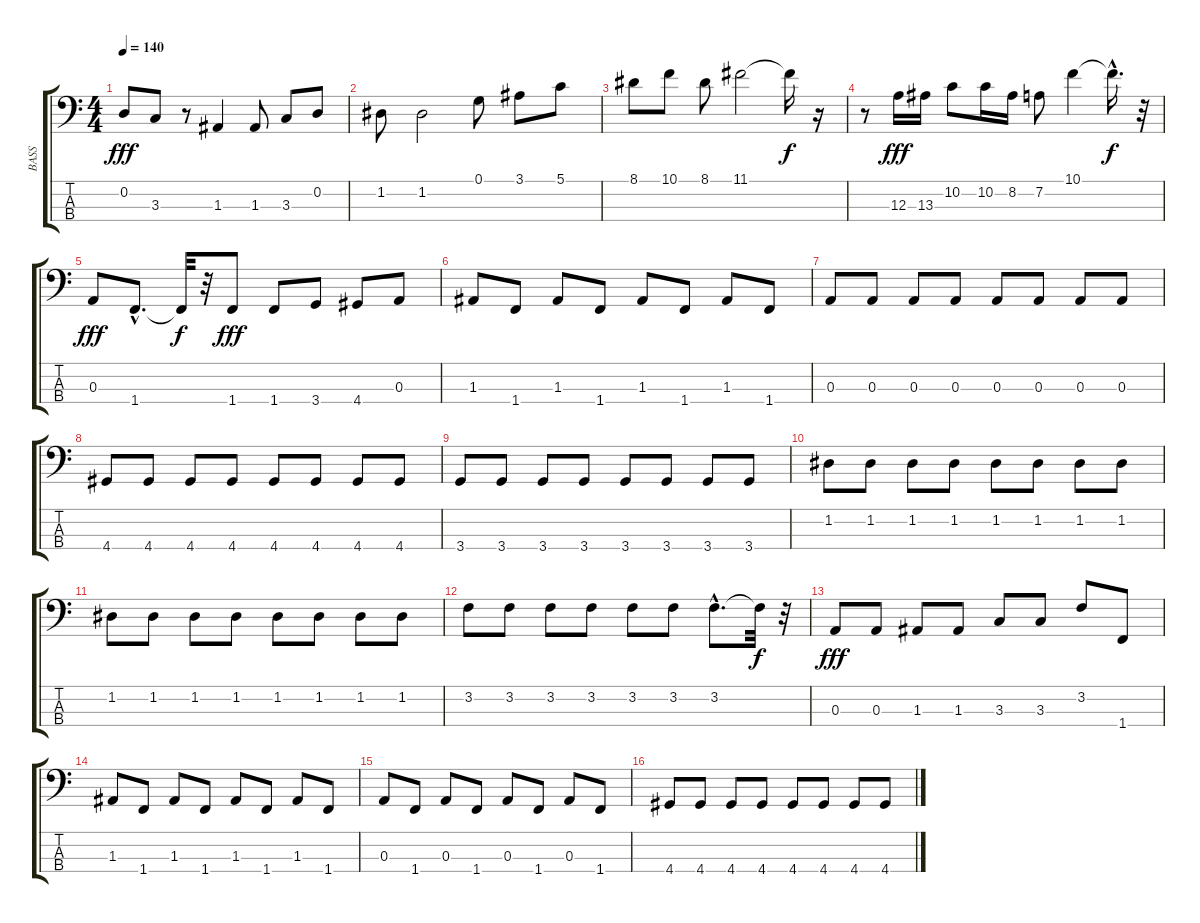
\track ("BASS" "BASS") {instrument electricbassfinger}
\staff {score tabs}
\tuning (G2 D2 A1 E1) {hide}
\ts (4 4)
\tempo 140
\clef f4
\ks c
0.2.8{dy fff} 3.3.8 r.8 1.3.4 1.3.8 3.3.8 0.2.8 |
1.2.8 1.2.2 0.1.8 3.1.8 5.1.8 |
8.1.8 10.1.8 8.1.8 11.1.2 11.1{t}.16{dy f} r.16 |
r.8 12.3.16{dy fff} 13.3.16 10.2.8 10.2.16 8.2.16 7.2.8 10.1.4 10.1{hac t}.16{d dy f} r.32 |
0.3.8{dy fff} 1.4{hac}.8{d} 1.4{t}.32{dy f} r.32 1.4.8{dy fff} 1.4.8 3.4.8 4.4.8 0.3.8 |
1.3.8 1.4.8 1.3.8 1.4.8 1.3.8 1.4.8 1.3.8 1.4.8 |
0.3.8 0.3.8 0.3.8 0.3.8 0.3.8 0.3.8 0.3.8 0.3.8 |
4.4.8 4.4.8 4.4.8 4.4.8 4.4.8 4.4.8 4.4.8 4.4.8 |
3.4.8 3.4.8 3.4.8 3.4.8 3.4.8 3.4.8 3.4.8 3.4.8 |
1.2.8 1.2.8 1.2.8 1.2.8 1.2.8 1.2.8 1.2.8 1.2.8 |
1.2.8 1.2.8 1.2.8 1.2.8 1.2.8 1.2.8 1.2.8 1.2.8 |
3.2.8 3.2.8 3.2.8 3.2.8 3.2.8 3.2.8 3.2{hac}.8{d} 3.2{t}.32{dy f} r.32 |
0.3.8{dy fff} 0.3.8 1.3.8 1.3.8 3.3.8 3.3.8 3.2.8 1.4.8 |
1.3.8 1.4.8 1.3.8 1.4.8 1.3.8 1.4.8 1.3.8 1.4.8 |
0.3.8 1.4.8 0.3.8 1.4.8 0.3.8 1.4.8 0.3.8 1.4.8 |
4.4.8 4.4.8 4.4.8 4.4.8 4.4.8 4.4.8 4.4.8 4.4.8
